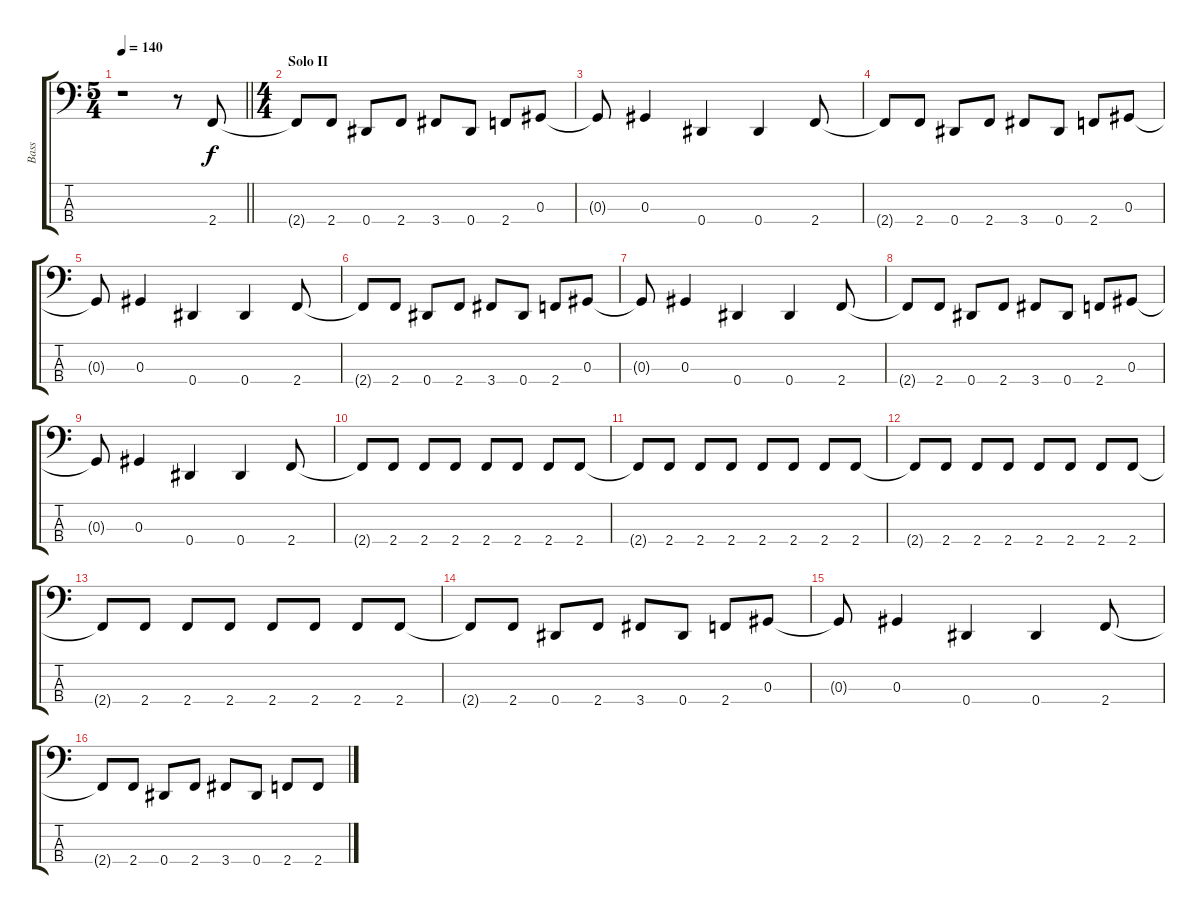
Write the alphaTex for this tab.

\track ("Bass" "Bass") {instrument electricbassfinger}
\staff {score tabs}
\tuning (Gb2 Db2 Ab1 Eb1) {hide}
\ts (5 4)
\tempo 140
\clef f4
\barLineRight lightlight
\ks c
r.1{dy f} r.8 2.4.8 |
\ts (4 4)
\section ("" "Solo II")
2.4{t}.8 2.4.8 0.4.8 2.4.8 3.4.8 0.4.8 2.4.8 0.3.8 |
0.3{t}.8 0.3.4 0.4.4 0.4.4 2.4.8 |
2.4{t}.8 2.4.8 0.4.8 2.4.8 3.4.8 0.4.8 2.4.8 0.3.8 |
0.3{t}.8 0.3.4 0.4.4 0.4.4 2.4.8 |
2.4{t}.8 2.4.8 0.4.8 2.4.8 3.4.8 0.4.8 2.4.8 0.3.8 |
0.3{t}.8 0.3.4 0.4.4 0.4.4 2.4.8 |
2.4{t}.8 2.4.8 0.4.8 2.4.8 3.4.8 0.4.8 2.4.8 0.3.8 |
0.3{t}.8 0.3.4 0.4.4 0.4.4 2.4.8 |
2.4{t}.8 2.4.8 2.4.8 2.4.8 2.4.8 2.4.8 2.4.8 2.4.8 |
2.4{t}.8 2.4.8 2.4.8 2.4.8 2.4.8 2.4.8 2.4.8 2.4.8 |
2.4{t}.8 2.4.8 2.4.8 2.4.8 2.4.8 2.4.8 2.4.8 2.4.8 |
2.4{t}.8 2.4.8 2.4.8 2.4.8 2.4.8 2.4.8 2.4.8 2.4.8 |
2.4{t}.8 2.4.8 0.4.8 2.4.8 3.4.8 0.4.8 2.4.8 0.3.8 |
0.3{t}.8 0.3.4 0.4.4 0.4.4 2.4.8 |
2.4{t}.8 2.4.8 0.4.8 2.4.8 3.4.8 0.4.8 2.4.8 2.4.8
